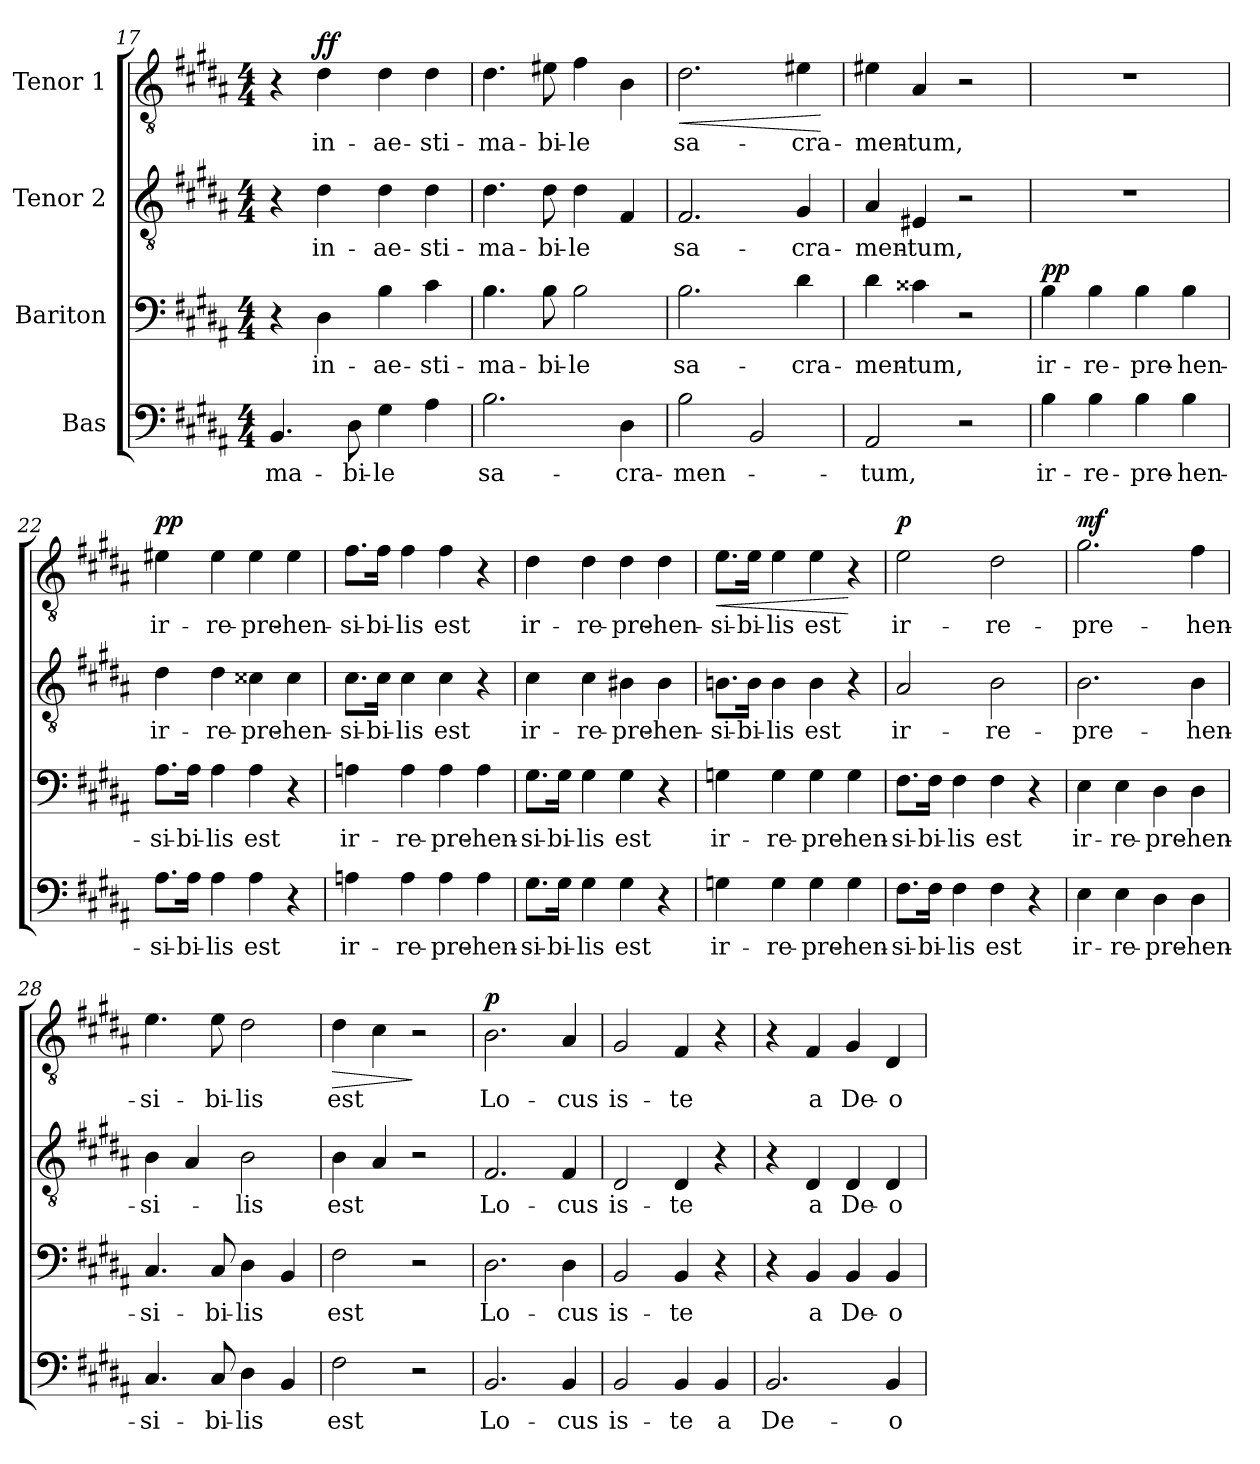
**kern	**text	**kern	**text	**dynam	**kern	**text	**kern	**text	**dynam
*part4	*part4	*part3	*part3	*part3	*part2	*part2	*part1	*part1	*part1
*staff4	*staff4	*staff3	*staff3	*staff3	*staff2	*staff2	*staff1	*staff1	*staff1
*I"Bas	*	*I"Bariton	*	*	*I"Tenor 2	*	*I"Tenor 1	*	*
*clefF4	*	*clefF4	*	*	*clefGv2	*	*clefGv2	*	*
*k[f#c#g#d#a#]	*	*k[f#c#g#d#a#]	*	*	*k[f#c#g#d#a#]	*	*k[f#c#g#d#a#]	*	*
*B:	*	*B:	*	*	*B:	*	*B:	*	*
*M4/4	*	*M4/4	*	*	*M4/4	*	*M4/4	*	*
=17	=17	=17	=17	=17	=17	=17	=17	=17	=17
!	!LO:LY:b	!	!	!	!	!	!	!	!
4.BB/	-ma-	4r	.	.	4r	.	4r	.	.
!	!	!	!LO:LY:b	!	!	!LO:LY:b	!	!LO:LY:b	!LO:DY:b
.	.	4D#\	in-	.	4d#\	in-	4d#\	in-	ff
!	!LO:LY:b	!	!	!	!	!	!	!	!
8D#\	-bi-	.	.	.	.	.	.	.	.
!	!LO:LY:b	!	!LO:LY:b	!	!	!LO:LY:b	!	!LO:LY:b	!
4G#\	-le	4B\	-ae-	.	4d#\	-ae-	4d#\	-ae-	.
!	!	!	!LO:LY:b	!	!	!LO:LY:b	!	!LO:LY:b	!
4A#\	.	4c#\	-sti-	.	4d#\	-sti-	4d#\	-sti-	.
=18	=18	=18	=18	=18	=18	=18	=18	=18	=18
!	!LO:LY:b	!	!LO:LY:b	!	!	!LO:LY:b	!	!LO:LY:b	!
2.B\	sa-	4.B\	-ma-	.	4.d#\	-ma-	4.d#\	-ma-	.
!	!	!	!LO:LY:b	!	!	!LO:LY:b	!	!LO:LY:b	!
.	.	8B\	-bi-	.	8d#\	-bi-	8e#X\	-bi-	.
!	!	!	!LO:LY:b	!	!	!LO:LY:b	!	!LO:LY:b	!
.	.	2B\	-le	.	4d#\	-le	4f#\	-le	.
!	!LO:LY:b	!	!	!	!	!	!	!	!
4D#\	-cra-	.	.	.	4F#/	.	4B\	.	.
=19	=19	=19	=19	=19	=19	=19	=19	=19	=19
!	!LO:LY:b	!	!LO:LY:b	!	!	!LO:LY:b	!	!LO:LY:b	!LO:HP:b
2B\	-men-	2.B\	sa-	.	2.F#/	sa-	2.d#\	sa-	<
2BB/	.	.	.	.	.	.	.	.	.
!	!	!	!LO:LY:b	!	!	!LO:LY:b	!	!LO:LY:b	!
.	.	4d#\	-cra-	.	4G#/	-cra-	4e#X\	-cra-	.
.	.	.	.	.	.	.	.	.	[
=20	=20	=20	=20	=20	=20	=20	=20	=20	=20
!	!LO:LY:b	!	!LO:LY:b	!	!	!LO:LY:b	!	!LO:LY:b	!
2AA#/	-tum,	4d#\	-men-	.	4A#/	-men-	4e#X\	-men-	.
!	!	!	!LO:LY:b	!	!	!LO:LY:b	!	!LO:LY:b	!
.	.	4c##X\	-tum,	.	4E#X/	-tum,	4A#/	-tum,	.
2r	.	2r	.	.	2r	.	2r	.	.
!!LO:PB:g=z
=21	=21	=21	=21	=21	=21	=21	=21	=21	=21
!	!LO:LY:b	!	!LO:LY:b	!LO:DY:b	!	!	!	!	!
4B\	ir-	4B\	ir-	pp	1r	.	1r	.	.
!	!LO:LY:b	!	!LO:LY:b	!	!	!	!	!	!
4B\	-re-	4B\	-re-	.	.	.	.	.	.
!	!LO:LY:b	!	!LO:LY:b	!	!	!	!	!	!
4B\	-pre-	4B\	-pre-	.	.	.	.	.	.
!	!LO:LY:b	!	!LO:LY:b	!	!	!	!	!	!
4B\	-hen-	4B\	-hen-	.	.	.	.	.	.
=22	=22	=22	=22	=22	=22	=22	=22	=22	=22
!	!LO:LY:b	!	!LO:LY:b	!	!	!LO:LY:b	!	!LO:LY:b	!LO:DY:b
8.A#\L	-si-	8.A#\L	-si-	.	4d#\	ir-	4e#X\	ir-	pp
!	!LO:LY:b	!	!LO:LY:b	!	!	!	!	!	!
16A#\Jk	-bi-	16A#\Jk	-bi-	.	.	.	.	.	.
!	!LO:LY:b	!	!LO:LY:b	!	!	!LO:LY:b	!	!LO:LY:b	!
4A#\	-lis	4A#\	-lis	.	4d#\	-re-	4e#\	-re-	.
!	!LO:LY:b	!	!LO:LY:b	!	!	!LO:LY:b	!	!LO:LY:b	!
4A#\	est	4A#\	est	.	4c##X\	-pre-	4e#\	-pre-	.
!	!	!	!	!	!	!LO:LY:b	!	!LO:LY:b	!
4r	.	4r	.	.	4c##\	-hen-	4e#\	-hen-	.
=23	=23	=23	=23	=23	=23	=23	=23	=23	=23
!	!LO:LY:b	!	!LO:LY:b	!	!	!LO:LY:b	!	!LO:LY:b	!
4An\	ir-	4An\	ir-	.	8.c#\L	-si-	8.f#\L	-si-	.
!	!	!	!	!	!	!LO:LY:b	!	!LO:LY:b	!
.	.	.	.	.	16c#\Jk	-bi-	16f#\Jk	-bi-	.
!	!LO:LY:b	!	!LO:LY:b	!	!	!LO:LY:b	!	!LO:LY:b	!
4A\	-re-	4A\	-re-	.	4c#\	-lis	4f#\	-lis	.
!	!LO:LY:b	!	!LO:LY:b	!	!	!LO:LY:b	!	!LO:LY:b	!
4A\	-pre-	4A\	-pre-	.	4c#\	est	4f#\	est	.
!	!LO:LY:b	!	!LO:LY:b	!	!	!	!	!	!
4A\	-hen-	4A\	-hen-	.	4r	.	4r	.	.
!!LO:LB:g=z
=24	=24	=24	=24	=24	=24	=24	=24	=24	=24
!	!LO:LY:b	!	!LO:LY:b	!	!	!LO:LY:b	!	!LO:LY:b	!
8.G#\L	-si-	8.G#\L	-si-	.	4c#\	ir-	4d#\	ir-	.
!	!LO:LY:b	!	!LO:LY:b	!	!	!	!	!	!
16G#\Jk	-bi-	16G#\Jk	-bi-	.	.	.	.	.	.
!	!LO:LY:b	!	!LO:LY:b	!	!	!LO:LY:b	!	!LO:LY:b	!
4G#\	-lis	4G#\	-lis	.	4c#\	-re-	4d#\	-re-	.
!	!LO:LY:b	!	!LO:LY:b	!	!	!LO:LY:b	!	!LO:LY:b	!
4G#\	est	4G#\	est	.	4B#X\	-pre-	4d#\	-pre-	.
!	!	!	!	!	!	!LO:LY:b	!	!LO:LY:b	!
4r	.	4r	.	.	4B#\	-hen-	4d#\	-hen-	.
=25	=25	=25	=25	=25	=25	=25	=25	=25	=25
!	!LO:LY:b	!	!LO:LY:b	!	!	!LO:LY:b	!	!LO:LY:b	!LO:HP:b
4Gn\	ir-	4Gn\	ir-	.	8.Bn\L	-si-	8.e\L	-si-	<
!	!	!	!	!	!	!LO:LY:b	!	!LO:LY:b	!
.	.	.	.	.	16B\Jk	-bi-	16e\Jk	-bi-	.
!	!LO:LY:b	!	!LO:LY:b	!	!	!LO:LY:b	!	!LO:LY:b	!
4G\	-re-	4G\	-re-	.	4B\	-lis	4e\	-lis	.
!	!LO:LY:b	!	!LO:LY:b	!	!	!LO:LY:b	!	!LO:LY:b	!
4G\	-pre-	4G\	-pre-	.	4B\	est	4e\	est	.
!	!LO:LY:b	!	!LO:LY:b	!	!	!	!	!	!
4G\	-hen-	4G\	-hen-	.	4r	.	4r	.	[
=26	=26	=26	=26	=26	=26	=26	=26	=26	=26
!	!LO:LY:b	!	!LO:LY:b	!	!	!LO:LY:b	!	!LO:LY:b	!LO:DY:b
8.F#\L	-si-	8.F#\L	-si-	.	2A#/	ir-	2e\	ir-	p
!	!LO:LY:b	!	!LO:LY:b	!	!	!	!	!	!
16F#\Jk	-bi-	16F#\Jk	-bi-	.	.	.	.	.	.
!	!LO:LY:b	!	!LO:LY:b	!	!	!	!	!	!
4F#\	-lis	4F#\	-lis	.	.	.	.	.	.
!	!LO:LY:b	!	!LO:LY:b	!	!	!LO:LY:b	!	!LO:LY:b	!
4F#\	est	4F#\	est	.	2B\	-re-	2d#\	-re-	.
4r	.	4r	.	.	.	.	.	.	.
!!LO:PB:g=z
=27	=27	=27	=27	=27	=27	=27	=27	=27	=27
!	!LO:LY:b	!	!LO:LY:b	!	!	!LO:LY:b	!	!LO:LY:b	!LO:DY:b
4E\	ir-	4E\	ir-	.	2.B\	-pre-	2.g#\	-pre-	mf
!	!LO:LY:b	!	!LO:LY:b	!	!	!	!	!	!
4E\	-re-	4E\	-re-	.	.	.	.	.	.
!	!LO:LY:b	!	!LO:LY:b	!	!	!	!	!	!
4D#\	-pre-	4D#\	-pre-	.	.	.	.	.	.
!	!LO:LY:b	!	!LO:LY:b	!	!	!LO:LY:b	!	!LO:LY:b	!
4D#\	-hen-	4D#\	-hen-	.	4B\	-hen-	4f#\	-hen-	.
=28	=28	=28	=28	=28	=28	=28	=28	=28	=28
!	!LO:LY:b	!	!LO:LY:b	!	!	!LO:LY:b	!	!LO:LY:b	!
4.C#/	-si-	4.C#/	-si-	.	4B\	-si-	4.e\	-si-	.
.	.	.	.	.	4A#/	.	.	.	.
!	!LO:LY:b	!	!LO:LY:b	!	!	!	!	!LO:LY:b	!
8C#/	-bi-	8C#/	-bi-	.	.	.	8e\	-bi-	.
!	!LO:LY:b	!	!LO:LY:b	!	!	!LO:LY:b	!	!LO:LY:b	!
4D#\	-lis	4D#\	-lis	.	2B\	-lis	2d#\	-lis	.
4BB/	.	4BB/	.	.	.	.	.	.	.
=29	=29	=29	=29	=29	=29	=29	=29	=29	=29
!	!LO:LY:b	!	!LO:LY:b	!	!	!LO:LY:b	!	!LO:LY:b	!LO:HP:b
2F#\	est	2F#\	est	.	4B\	est	4d#\	est	>
.	.	.	.	.	4A#/	.	4c#\	.	.
2r	.	2r	.	.	2r	.	2r	.	]
=30	=30	=30	=30	=30	=30	=30	=30	=30	=30
!	!LO:LY:b	!	!LO:LY:b	!	!	!LO:LY:b	!	!LO:LY:b	!LO:DY:b
2.BB/	Lo-	2.D#\	Lo-	.	2.F#/	Lo-	2.B\	Lo-	p
!	!LO:LY:b	!	!LO:LY:b	!	!	!LO:LY:b	!	!LO:LY:b	!
4BB/	-cus	4D#\	-cus	.	4F#/	-cus	4A#/	-cus	.
=31	=31	=31	=31	=31	=31	=31	=31	=31	=31
!	!LO:LY:b	!	!LO:LY:b	!	!	!LO:LY:b	!	!LO:LY:b	!
2BB/	is-	2BB/	is-	.	2D#/	is-	2G#/	is-	.
!	!LO:LY:b	!	!LO:LY:b	!	!	!LO:LY:b	!	!LO:LY:b	!
4BB/	-te	4BB/	-te	.	4D#/	-te	4F#/	-te	.
!	!LO:LY:b	!	!	!	!	!	!	!	!
4BB/	a	4r	.	.	4r	.	4r	.	.
=32	=32	=32	=32	=32	=32	=32	=32	=32	=32
!	!LO:LY:b	!	!	!	!	!	!	!	!
2.BB/	De-	4r	.	.	4r	.	4r	.	.
!	!	!	!LO:LY:b	!	!	!LO:LY:b	!	!LO:LY:b	!
.	.	4BB/	a	.	4D#/	a	4F#/	a	.
!	!	!	!LO:LY:b	!	!	!LO:LY:b	!	!LO:LY:b	!
.	.	4BB/	De-	.	4D#/	De-	4G#/	De-	.
!	!LO:LY:b	!	!LO:LY:b	!	!	!LO:LY:b	!	!LO:LY:b	!
4BB/	-o	4BB/	-o	.	4D#/	-o	4D#/	-o	.
=	=	=	=	=	=	=	=	=	=
*-	*-	*-	*-	*-	*-	*-	*-	*-	*-
